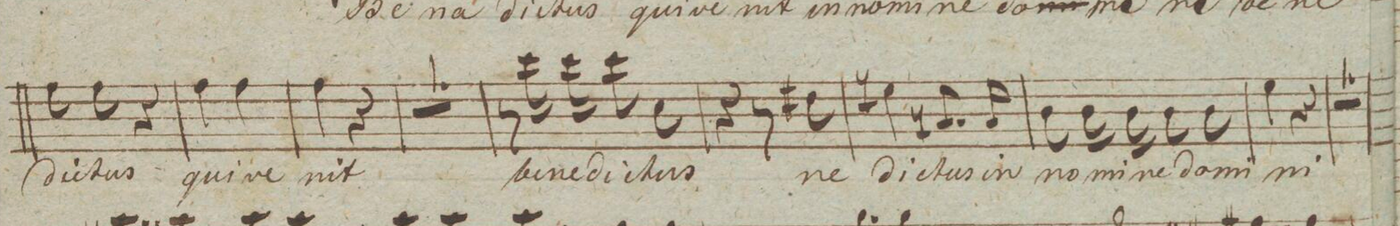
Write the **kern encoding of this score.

**kern	**text	**dynam
*I"Baſso.	*	*
*clefF4	*	*
*k[f#c#g#]	*	*
*M2/4	*	*
8A\	-di-	.
8A\	-ctus	.
4r	.	.
=16	=16	=16
4A\	qui	.
4A\	ve-	.
=17	=17	=17
4A\	-nit	.
4r	.	.
=18	=18	=18
2r	.	.
=19	=19	=19
8r	.	.
16e\	be-	.
16e\	-ne-	.
8e\	-di-	.
8E\	-ctus	.
=20	=20	=20
4r	.	.
8r	.	.
8F#X\	ne-	.
=21	=21	=21
4Gn\	-di-	.
8.Cn/	-ctus	.
16C/	in	.
=22	=22	=22
8D\	no-	.
16D\	-mi-	.
16D\	-ne	.
8D\	do-	.
8D\	-mi-	.
=23	=23	=23
4G#\	-ni	.
4r	.	.
=24	=24	=24
2r	.	.
=25||	=25||	=25||
*k[]	*	*
*-	*-	*-
